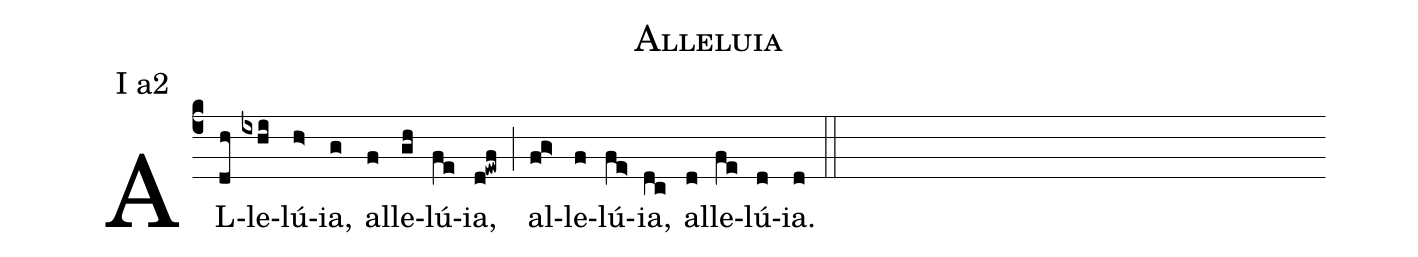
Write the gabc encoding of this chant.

name: Alleluia;
annotation: I a2;
mode: 1;
%%
(c4)
AL(dh)le(ixhi)lú(h>)ia,(g) al(f)le(gh)lú(fe)ia,(d!ewf) (;)
al(fg>)le(f)lú(fe>)ia,(dc) al(d)le(fe)lú(d)ia.(d) (::)
